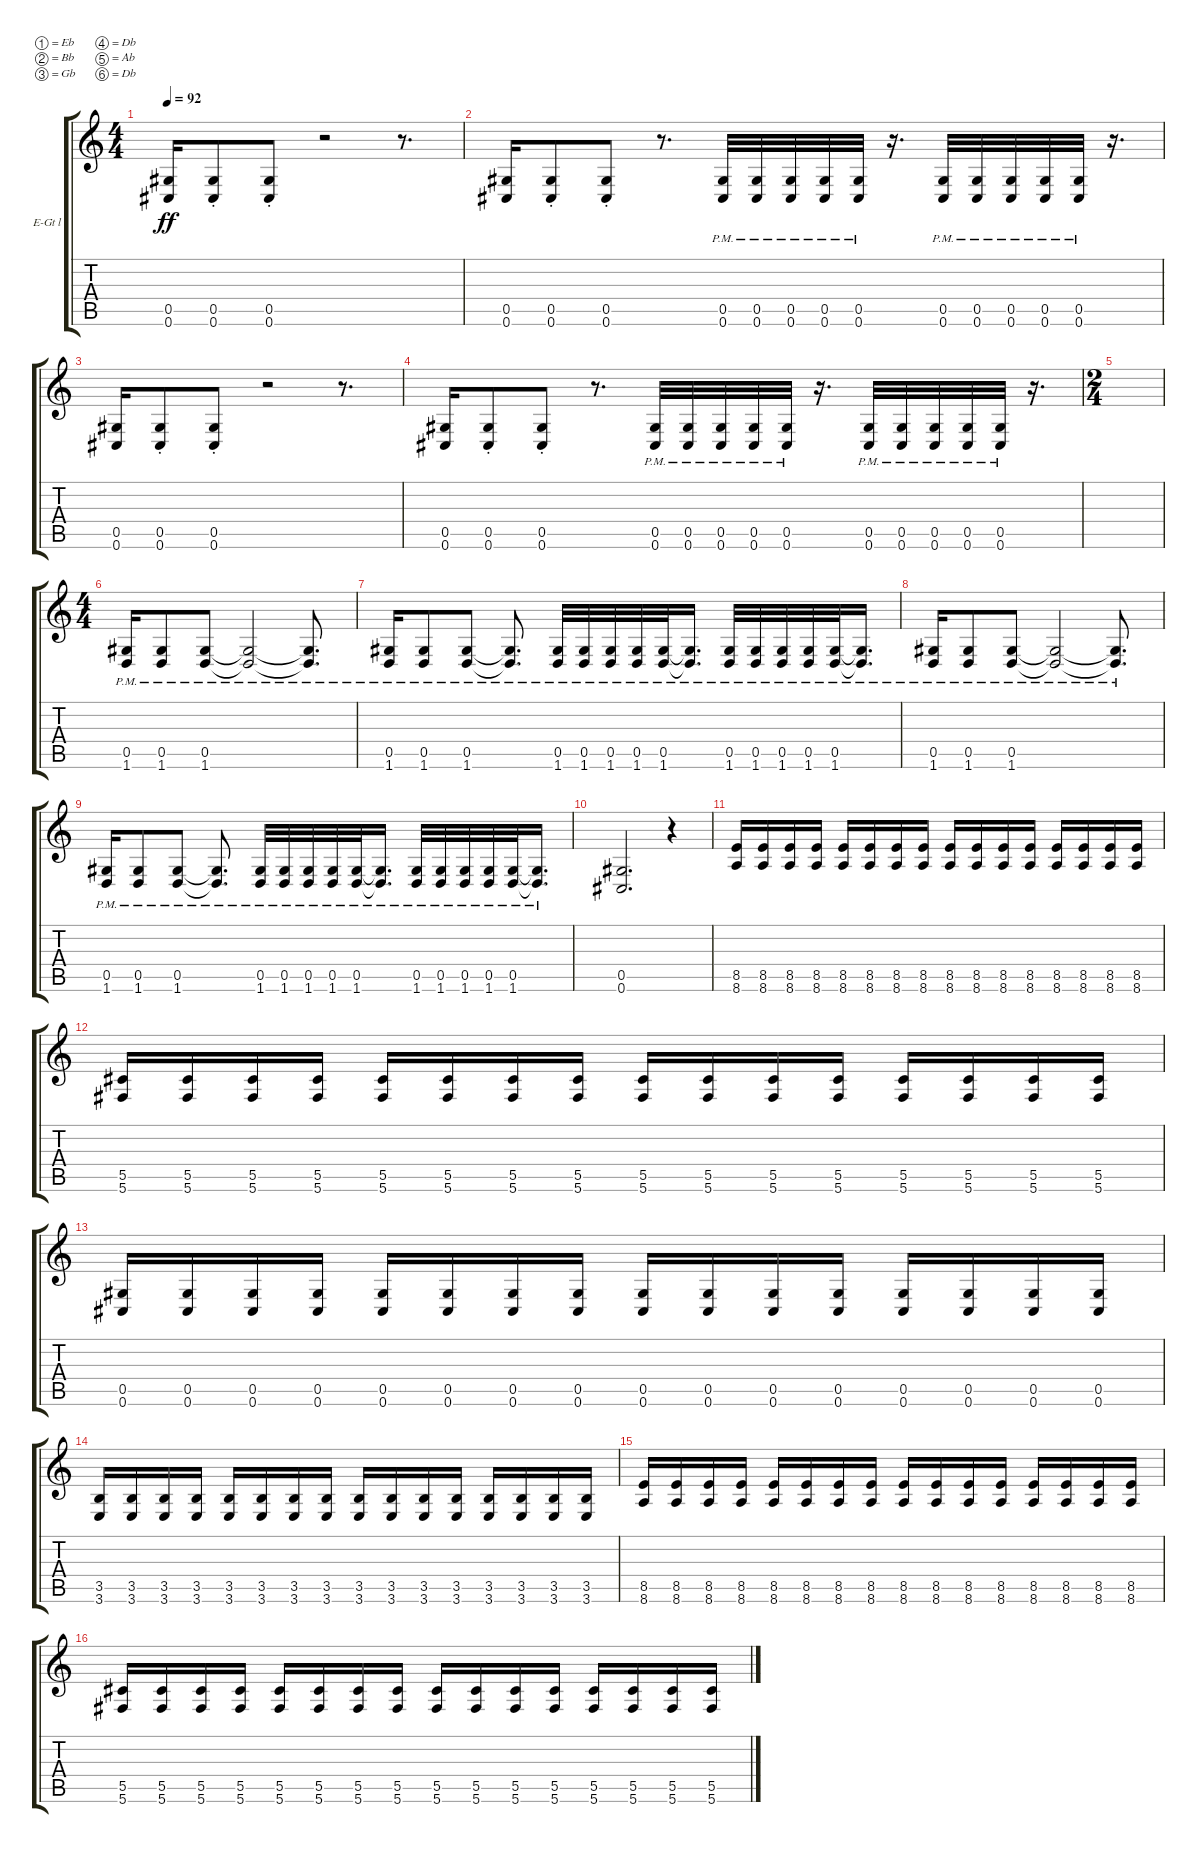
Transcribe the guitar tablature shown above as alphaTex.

\defaultSystemsLayout 4
\bracketExtendMode groupsimilarinstruments
\firstSystemTrackNameOrientation horizontal
\otherSystemsTrackNameOrientation horizontal
\track ("Extra Guitar l" "E-Gt l") {instrument overdrivenguitar}
\staff {score tabs}
\tuning (Eb4 Bb3 Gb3 Db3 Ab2 Db2)
\ts (4 4)
\tempo 92
\clef g2
\scale
0.333333
\ks c
(0.6 0.5).16{dy ff} (0.5{st} 0.6{st}).8 (0.5{st} 0.6{st}).8 r.2 r.8{d} |
\scale
0.333333 (0.6 0.5).16 (0.5{st} 0.6{st}).8 (0.5{st} 0.6{st}).8 r.8{d} (0.6{pm} 0.5{pm}).32 (0.6{pm} 0.5{pm}).32 (0.6{pm} 0.5{pm}).32 (0.6{pm} 0.5{pm}).32 (0.5{pm} 0.6{pm}).32 r.16{d} (0.6{pm} 0.5{pm}).32 (0.6{pm} 0.5{pm}).32 (0.6{pm} 0.5{pm}).32 (0.6{pm} 0.5{pm}).32 (0.5{pm} 0.6{pm}).32 r.16{d} |
\scale
0.333333 (0.6 0.5).16 (0.5{st} 0.6{st}).8 (0.5{st} 0.6{st}).8 r.2 r.8{d} |
\scale
0.209459 (0.6 0.5).16 (0.5{st} 0.6{st}).8 (0.5{st} 0.6{st}).8 r.8{d} (0.6{pm} 0.5{pm}).32 (0.6{pm} 0.5{pm}).32 (0.6{pm} 0.5{pm}).32 (0.6{pm} 0.5{pm}).32 (0.5{pm} 0.6{pm}).32 r.16{d} (0.6{pm} 0.5{pm}).32 (0.6{pm} 0.5{pm}).32 (0.6{pm} 0.5{pm}).32 (0.6{pm} 0.5{pm}).32 (0.5{pm} 0.6{pm}).32 r.16{d} |
\ts (2 4)
\scale
0.39527 |
\ts (4 4)
\scale
0.39527 (1.6{pm} 0.5{pm}).16 (0.5{pm} 1.6{pm}).8 (0.5{pm} 1.6{pm}).8 (1.6{pm t} 0.5{pm t}).2 (1.6{pm t} 0.5{pm t}).8{d} |
\scale
0.333333 (1.6{pm} 0.5{pm}).16 (0.5{pm} 1.6{pm}).8 (0.5{pm} 1.6{pm}).8 (0.5{pm t} 1.6{pm t}).8{d} (1.6{pm} 0.5{pm}).32 (1.6{pm} 0.5{pm}).32 (1.6{pm} 0.5{pm}).32 (1.6{pm} 0.5{pm}).32 (0.5{pm} 1.6{pm}).32 (1.6{pm t} 0.5{pm t}).16{d} (1.6{pm} 0.5{pm}).32 (1.6{pm} 0.5{pm}).32 (1.6{pm} 0.5{pm}).32 (1.6{pm} 0.5{pm}).32 (0.5{pm} 1.6{pm}).32 (0.5{pm t} 1.6{pm t}).16{d} |
\scale
0.333333 (1.6{pm} 0.5{pm}).16 (0.5{pm} 1.6{pm}).8 (0.5{pm} 1.6{pm}).8 (1.6{pm t} 0.5{pm t}).2 (1.6{pm t} 0.5{pm t}).8{d} |
\scale
0.333333 (1.6{pm} 0.5{pm}).16 (0.5{pm} 1.6{pm}).8 (0.5{pm} 1.6{pm}).8 (0.5{pm t} 1.6{pm t}).8{d} (1.6{pm} 0.5{pm}).32 (1.6{pm} 0.5{pm}).32 (1.6{pm} 0.5{pm}).32 (1.6{pm} 0.5{pm}).32 (0.5{pm} 1.6{pm}).32 (1.6{pm t} 0.5{pm t}).16{d} (1.6{pm} 0.5{pm}).32 (1.6{pm} 0.5{pm}).32 (1.6{pm} 0.5{pm}).32 (1.6{pm} 0.5{pm}).32 (0.5{pm} 1.6{pm}).32 (0.5{pm t} 1.6{pm t}).16{d} |
\scale
0.333333 (0.5 0.6).2{d} r.4 |
\scale
0.333333 (8.6 8.5).16 (8.6 8.5).16 (8.6 8.5).16 (8.6 8.5).16 (8.6 8.5).16 (8.6 8.5).16 (8.6 8.5).16 (8.6 8.5).16 (8.6 8.5).16 (8.6 8.5).16 (8.6 8.5).16 (8.6 8.5).16 (8.6 8.5).16 (8.6 8.5).16 (8.6 8.5).16 (8.6 8.5).16 |
\scale
0.333333 (5.5 5.6).16 (5.5 5.6).16 (5.5 5.6).16 (5.5 5.6).16 (5.5 5.6).16 (5.5 5.6).16 (5.5 5.6).16 (5.5 5.6).16 (5.5 5.6).16 (5.5 5.6).16 (5.5 5.6).16 (5.5 5.6).16 (5.5 5.6).16 (5.5 5.6).16 (5.5 5.6).16 (5.5 5.6).16 |
\scale
0.333333 (0.6 0.5).16 (0.6 0.5).16 (0.6 0.5).16 (0.6 0.5).16 (0.6 0.5).16 (0.6 0.5).16 (0.6 0.5).16 (0.6 0.5).16 (0.6 0.5).16 (0.6 0.5).16 (0.6 0.5).16 (0.6 0.5).16 (0.6 0.5).16 (0.6 0.5).16 (0.6 0.5).16 (0.6 0.5).16 |
\scale
0.333333 (3.5 3.6).16 (3.5 3.6).16 (3.5 3.6).16 (3.5 3.6).16 (3.5 3.6).16 (3.5 3.6).16 (3.5 3.6).16 (3.5 3.6).16 (3.5 3.6).16 (3.5 3.6).16 (3.5 3.6).16 (3.5 3.6).16 (3.5 3.6).16 (3.5 3.6).16 (3.5 3.6).16 (3.5 3.6).16 |
\scale
0.333333 (8.6 8.5).16 (8.6 8.5).16 (8.6 8.5).16 (8.6 8.5).16 (8.6 8.5).16 (8.6 8.5).16 (8.6 8.5).16 (8.6 8.5).16 (8.6 8.5).16 (8.6 8.5).16 (8.6 8.5).16 (8.6 8.5).16 (8.6 8.5).16 (8.6 8.5).16 (8.6 8.5).16 (8.6 8.5).16 |
\scale
0.333333 (5.5 5.6).16 (5.5 5.6).16 (5.5 5.6).16 (5.5 5.6).16 (5.5 5.6).16 (5.5 5.6).16 (5.5 5.6).16 (5.5 5.6).16 (5.5 5.6).16 (5.5 5.6).16 (5.5 5.6).16 (5.5 5.6).16 (5.5 5.6).16 (5.5 5.6).16 (5.5 5.6).16 (5.5 5.6).16
